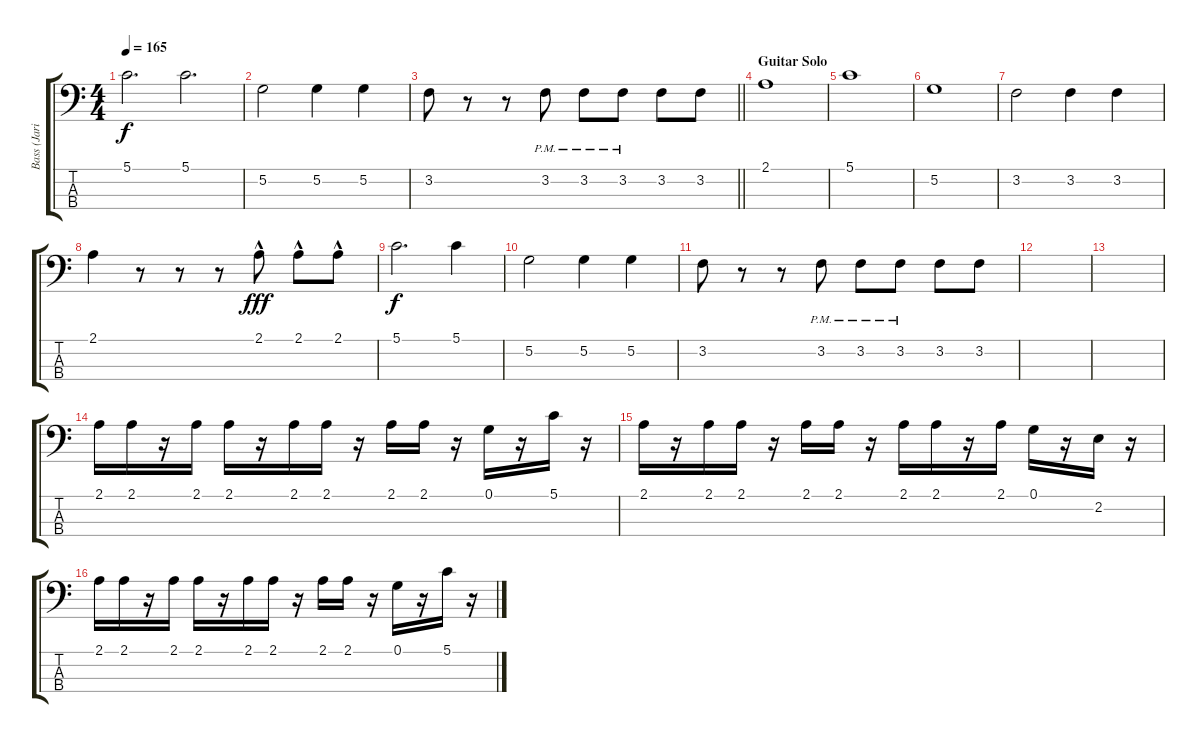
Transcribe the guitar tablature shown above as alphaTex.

\track ("Bass (Jari)" "Bass (Jari") {instrument electricbassfinger}
\staff {score tabs}
\tuning (G2 D2 A1 E1) {hide}
\ts (4 4)
\tempo 165
\clef f4
\ks c
5.1.2{d dy f} 5.1.2{d} |
5.2.2 5.2.4 5.2.4 |
\barLineRight lightlight
3.2.8{volume 6} r.8{volume 13} r.8 3.2{pm}.8 3.2{pm}.8 3.2{pm}.8 3.2.8 3.2.8 |
\section ("" "Guitar Solo")
2.1.1 |
5.1.1 |
5.2.1 |
3.2.2 3.2.4 3.2.4 |
2.1.4 r.8 r.8 r.8 2.1{hac}.8{dy fff} 2.1{hac}.8 2.1{hac}.8 |
5.1.2{d dy f} 5.1.4 |
5.2.2 5.2.4 5.2.4 |
3.2.8{volume 6} r.8{volume 13} r.8 3.2{pm}.8 3.2{pm}.8 3.2{pm}.8 3.2.8 3.2.8 |
|
|
2.1.16 2.1.16 r.16 2.1.16 2.1.16 r.16 2.1.16 2.1.16 r.16 2.1.16 2.1.16 r.16 0.1.16 r.16 5.1.16 r.16 |
2.1.16 r.16 2.1.16 2.1.16 r.16 2.1.16 2.1.16 r.16 2.1.16 2.1.16 r.16 2.1.16 0.1.16 r.16 2.2.16 r.16 |
2.1.16 2.1.16 r.16 2.1.16 2.1.16 r.16 2.1.16 2.1.16 r.16 2.1.16 2.1.16 r.16 0.1.16 r.16 5.1.16 r.16
